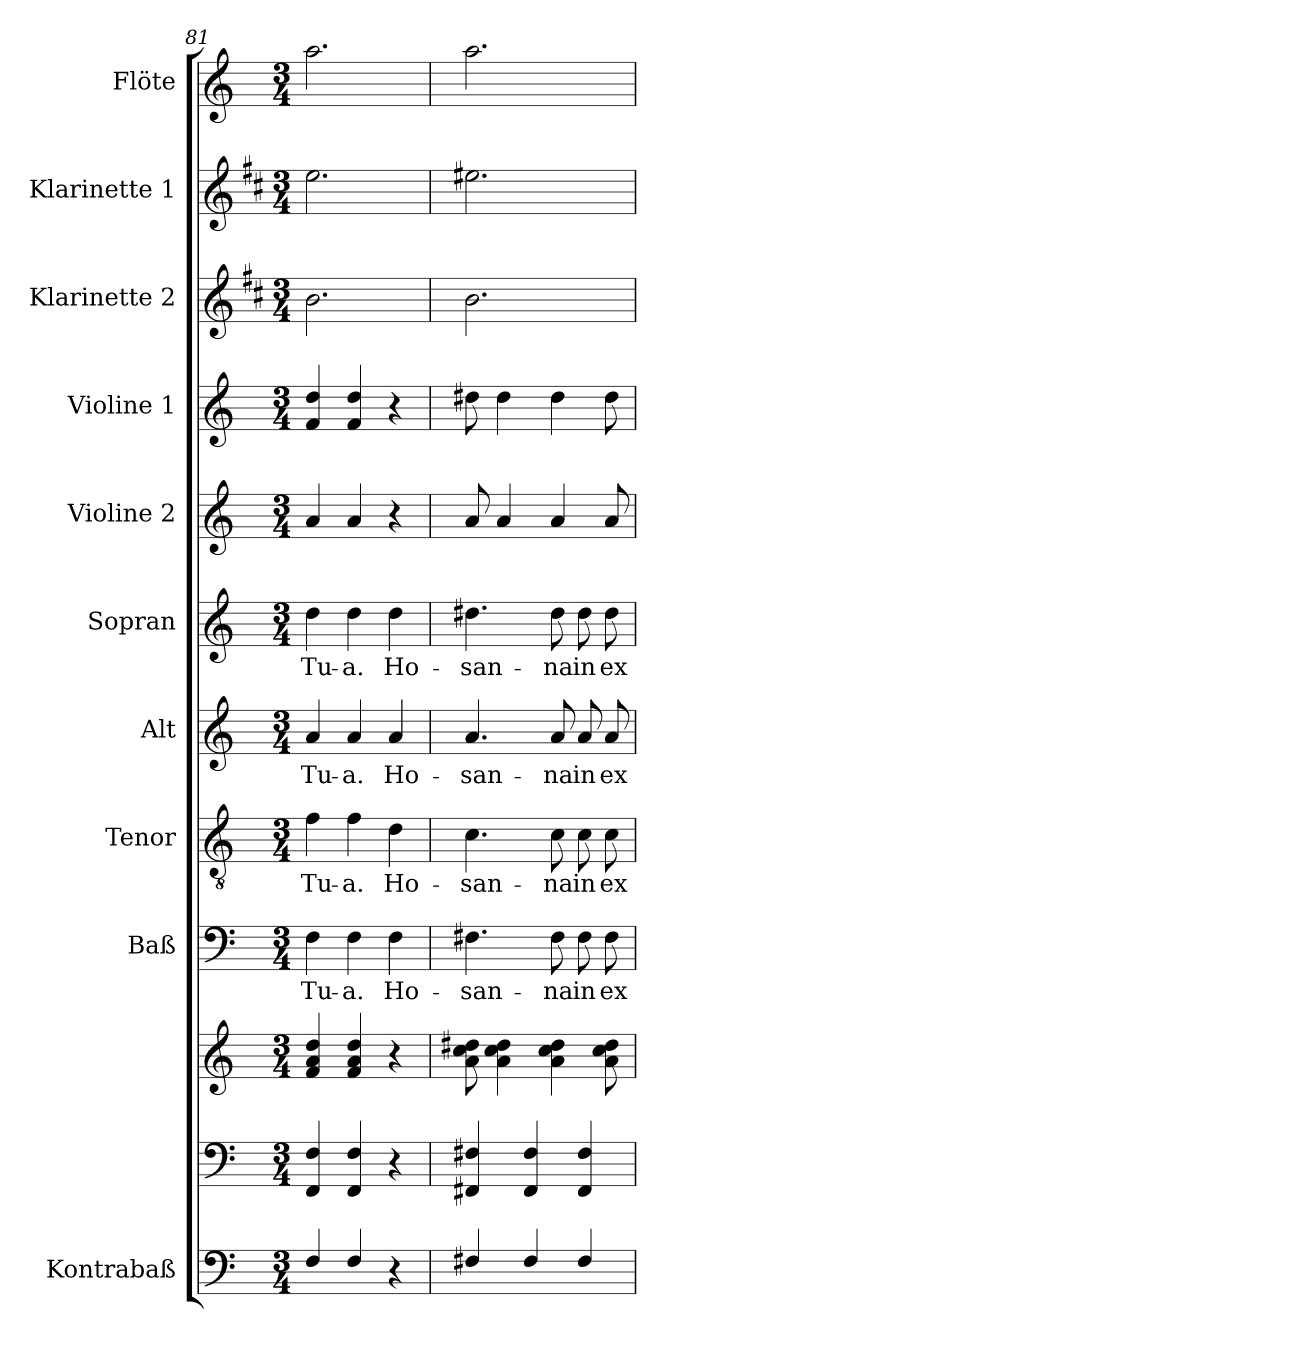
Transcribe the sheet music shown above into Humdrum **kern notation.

**kern	**kern	**kern	**kern	**text	**kern	**text	**kern	**text	**kern	**text	**kern	**kern	**kern	**kern	**kern
*part11	*part10	*part10	*part9	*part9	*part8	*part8	*part7	*part7	*part6	*part6	*part5	*part4	*part3	*part2	*part1
*staff12	*staff11	*staff10	*staff9	*staff9	*staff8	*staff8	*staff7	*staff7	*staff6	*staff6	*staff5	*staff4	*staff3	*staff2	*staff1
*I"Kontrabaß	*	*	*I"Baß	*	*I"Tenor	*	*I"Alt	*	*I"Sopran	*	*I"Violine 2	*I"Violine 1	*I"Klarinette 2	*I"Klarinette 1	*I"Flöte
*	*	*	*	*	*	*	*	*	*	*	*I'Vln	*I'Vln	*	*	*I'Fl
!!LO:PB:g=z
*clefF4	*clefF4	*clefG2	*clefF4	*	*clefGv2	*	*clefG2	*	*clefG2	*	*clefG2	*clefG2	*clefG2	*clefG2	*clefG2
*ITrd7c12	*	*	*	*	*	*	*	*	*	*	*	*	*ITrd1c2	*ITrd1c2	*
*k[]	*k[]	*k[]	*k[]	*	*k[]	*	*k[]	*	*k[]	*	*k[]	*k[]	*k[]	*k[]	*k[]
*C:	*C:	*C:	*C:	*	*C:	*	*C:	*	*C:	*	*C:	*C:	*C:	*C:	*C:
*M3/4	*M3/4	*M3/4	*M3/4	*	*M3/4	*	*M3/4	*	*M3/4	*	*M3/4	*M3/4	*M3/4	*M3/4	*M3/4
=81	=81	=81	=81	=81	=81	=81	=81	=81	=81	=81	=81	=81	=81	=81	=81
!	!	!	!	!LO:LY:b	!	!LO:LY:b	!	!LO:LY:b	!	!LO:LY:b	!	!	!	!	!
4FF/	4FF/ 4F/	4f/ 4a/ 4dd/	4F\	Tu-	4f\	Tu-	4a/	Tu-	4dd\	Tu-	4a/	4f/ 4dd/	2.a\	2.dd\	2.aa\
!	!	!	!	!LO:LY:b	!	!LO:LY:b	!	!LO:LY:b	!	!LO:LY:b	!	!	!	!	!
4FF/	4FF/ 4F/	4f/ 4a/ 4dd/	4F\	-a.	4f\	-a.	4a/	-a.	4dd\	-a.	4a/	4f/ 4dd/	.	.	.
!	!	!	!	!LO:LY:b	!	!LO:LY:b	!	!LO:LY:b	!	!LO:LY:b	!	!	!	!	!
4r	4r	4r	4F\	Ho-	4d\	Ho-	4a/	Ho-	4dd\	Ho-	4r	4r	.	.	.
=82	=82	=82	=82	=82	=82	=82	=82	=82	=82	=82	=82	=82	=82	=82	=82
!	!	!	!	!LO:LY:b	!	!LO:LY:b	!	!LO:LY:b	!	!LO:LY:b	!	!	!	!	!
4FF#X/	4FF#X/ 4F#X/	8a\ 8cc\ 8dd#X\	4.F#X\	-san-	4.c\	-san-	4.a/	-san-	4.dd#X\	-san-	8a/	8dd#X\	2.a\	2.dd#X\	2.aa\
.	.	4a\ 4cc\ 4dd#\	.	.	.	.	.	.	.	.	4a/	4dd#\	.	.	.
4FF#/	4FF#/ 4F#/	.	.	.	.	.	.	.	.	.	.	.	.	.	.
!	!	!	!	!LO:LY:b	!	!LO:LY:b	!	!LO:LY:b	!	!LO:LY:b	!	!	!	!	!
.	.	4a\ 4cc\ 4dd#\	8F#\	-na	8c\	-na	8a/	-na	8dd#\	-na	4a/	4dd#\	.	.	.
!	!	!	!	!LO:LY:b	!	!LO:LY:b	!	!LO:LY:b	!	!LO:LY:b	!	!	!	!	!
4FF#/	4FF#/ 4F#/	.	8F#\	in	8c\	in	8a/	in	8dd#\	in	.	.	.	.	.
!	!	!	!	!LO:LY:b	!	!LO:LY:b	!	!LO:LY:b	!	!LO:LY:b	!	!	!	!	!
.	.	8a\ 8cc\ 8dd#\	8F#\	ex-	8c\	ex-	8a/	ex-	8dd#\	ex-	8a/	8dd#\	.	.	.
=	=	=	=	=	=	=	=	=	=	=	=	=	=	=	=
*-	*-	*-	*-	*-	*-	*-	*-	*-	*-	*-	*-	*-	*-	*-	*-
